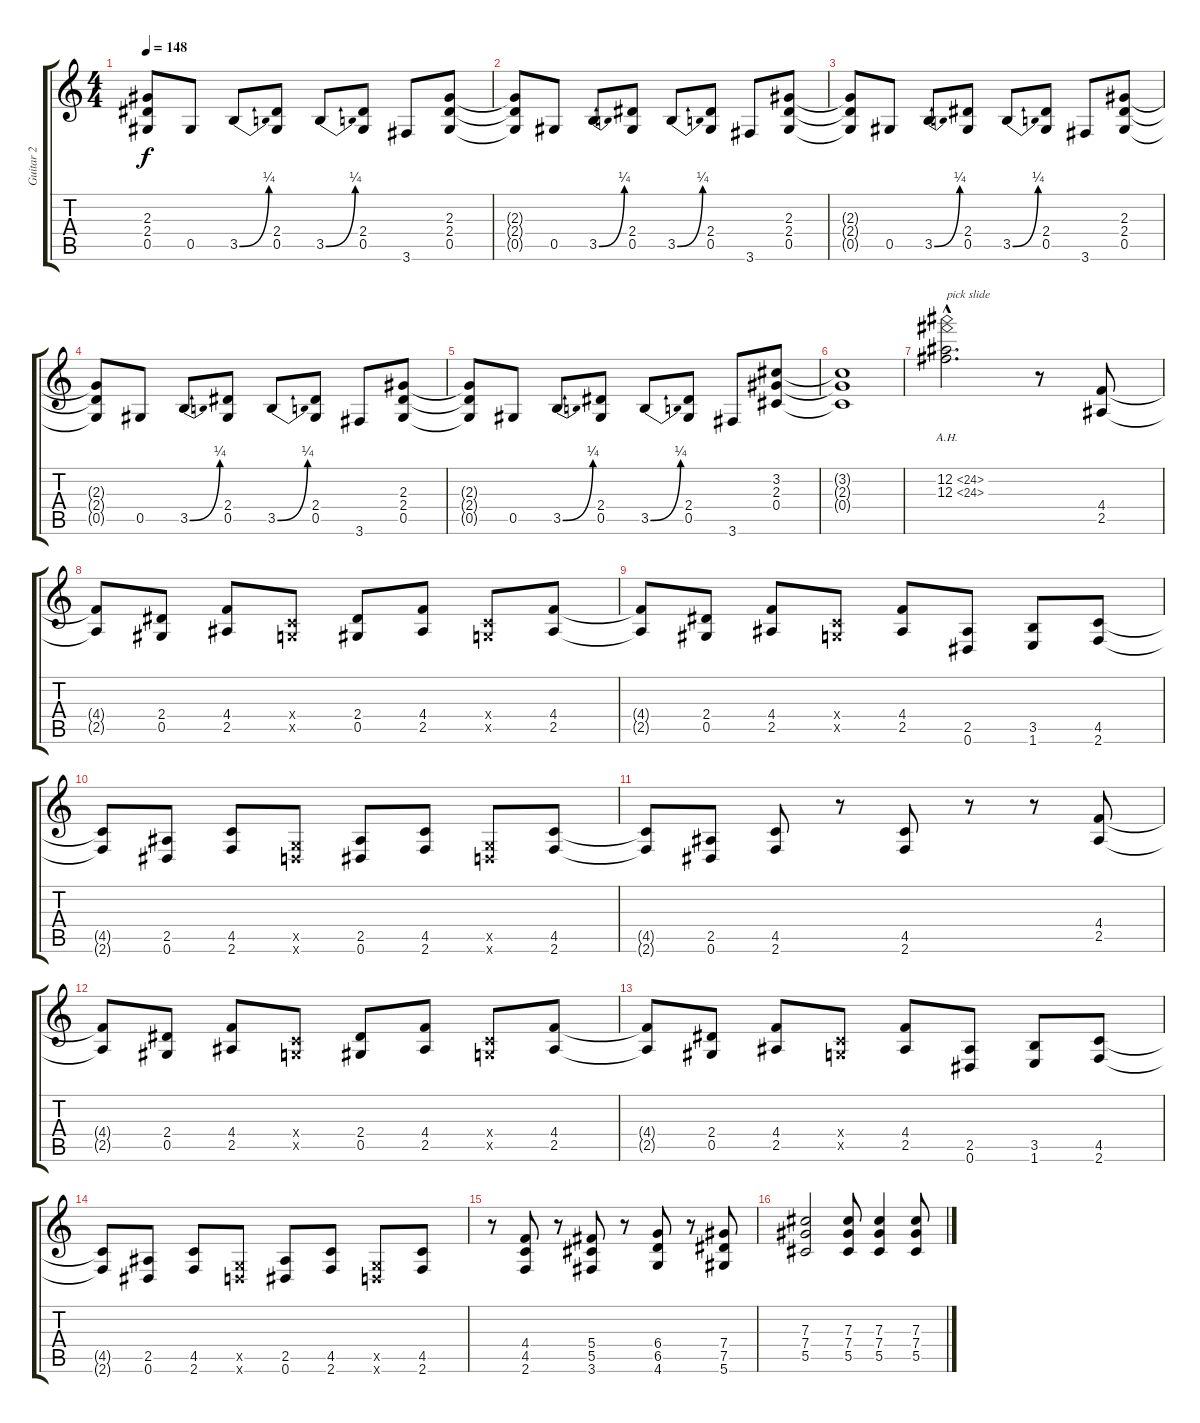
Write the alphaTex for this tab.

\track ("Guitar 2" "Guitar 2") {instrument overdrivenguitar}
\staff {score tabs}
\tuning (Eb4 Bb3 Gb3 Db3 Ab2 Eb2) {hide}
\ts (4 4)
\tempo 148
\clef g2
\ks c
(2.3{t} 2.4{t} 0.5{t}).8{dy f} 0.5.8 3.5{be (bend 0 0 60 1)}.8 (2.4 0.5).8 3.5{be (bend 0 0 60 1)}.8 (2.4 0.5).8 3.6.8 (2.3 2.4 0.5).8 |
(2.3{t} 2.4{t} 0.5{t}).8 0.5.8 3.5{be (bend 0 0 60 1)}.8 (2.4 0.5).8 3.5{be (bend 0 0 60 1)}.8 (2.4 0.5).8 3.6.8 (2.3 2.4 0.5).8 |
(2.3{t} 2.4{t} 0.5{t}).8 0.5.8 3.5{be (bend 0 0 60 1)}.8 (2.4 0.5).8 3.5{be (bend 0 0 60 1)}.8 (2.4 0.5).8 3.6.8 (2.3 2.4 0.5).8 |
(2.3{t} 2.4{t} 0.5{t}).8 0.5.8 3.5{be (bend 0 0 60 1)}.8 (2.4 0.5).8 3.5{be (bend 0 0 60 1)}.8 (2.4 0.5).8 3.6.8 (2.3 2.4 0.5).8 |
(2.3{t} 2.4{t} 0.5{t}).8 0.5.8 3.5{be (bend 0 0 60 1)}.8 (2.4 0.5).8 3.5{be (bend 0 0 60 1)}.8 (2.4 0.5).8 3.6.8 (3.2 2.3 0.4).8 |
(3.2{t} 2.3{t} 0.4{t}).1 |
(12.2{ah 12 hac} 12.3{ah 12 hac}).2{d txt "pick slide"} r.8 (4.4 2.5).8 |
(4.4{t} 2.5{t}).8 (2.4 0.5).8 (4.4 2.5).8 (-1.4{x} -1.5{x}).8 (2.4 0.5).8 (4.4 2.5).8 (-1.4{x} -1.5{x}).8 (4.4 2.5).8 |
(4.4{t} 2.5{t}).8 (2.4 0.5).8 (4.4 2.5).8 (-1.4{x} -1.5{x}).8 (4.4 2.5).8 (2.5 0.6).8 (3.5 1.6).8 (4.5 2.6).8 |
(4.5{t} 2.6{t}).8 (2.5 0.6).8 (4.5 2.6).8 (-1.5{x} -1.6{x}).8 (2.5 0.6).8 (4.5 2.6).8 (-1.5{x} -1.6{x}).8 (4.5 2.6).8 |
(4.5{t} 2.6{t}).8 (2.5 0.6).8 (4.5 2.6).8 r.8 (4.5 2.6).8 r.8 r.8 (4.4 2.5).8 |
(4.4{t} 2.5{t}).8 (2.4 0.5).8 (4.4 2.5).8 (-1.4{x} -1.5{x}).8 (2.4 0.5).8 (4.4 2.5).8 (-1.4{x} -1.5{x}).8 (4.4 2.5).8 |
(4.4{t} 2.5{t}).8 (2.4 0.5).8 (4.4 2.5).8 (-1.4{x} -1.5{x}).8 (4.4 2.5).8 (2.5 0.6).8 (3.5 1.6).8 (4.5 2.6).8 |
(4.5{t} 2.6{t}).8 (2.5 0.6).8 (4.5 2.6).8 (-1.5{x} -1.6{x}).8 (2.5 0.6).8 (4.5 2.6).8 (-1.5{x} -1.6{x}).8 (4.5 2.6).8 |
r.8 (4.4 4.5 2.6).8 r.8 (5.4 5.5 3.6).8 r.8 (6.4 6.5 4.6).8 r.8 (7.4 7.5 5.6).8 |
(7.3 7.4 5.5).2 (7.3 7.4 5.5).8 (7.3 7.4 5.5).4 (7.3 7.4 5.5).8
